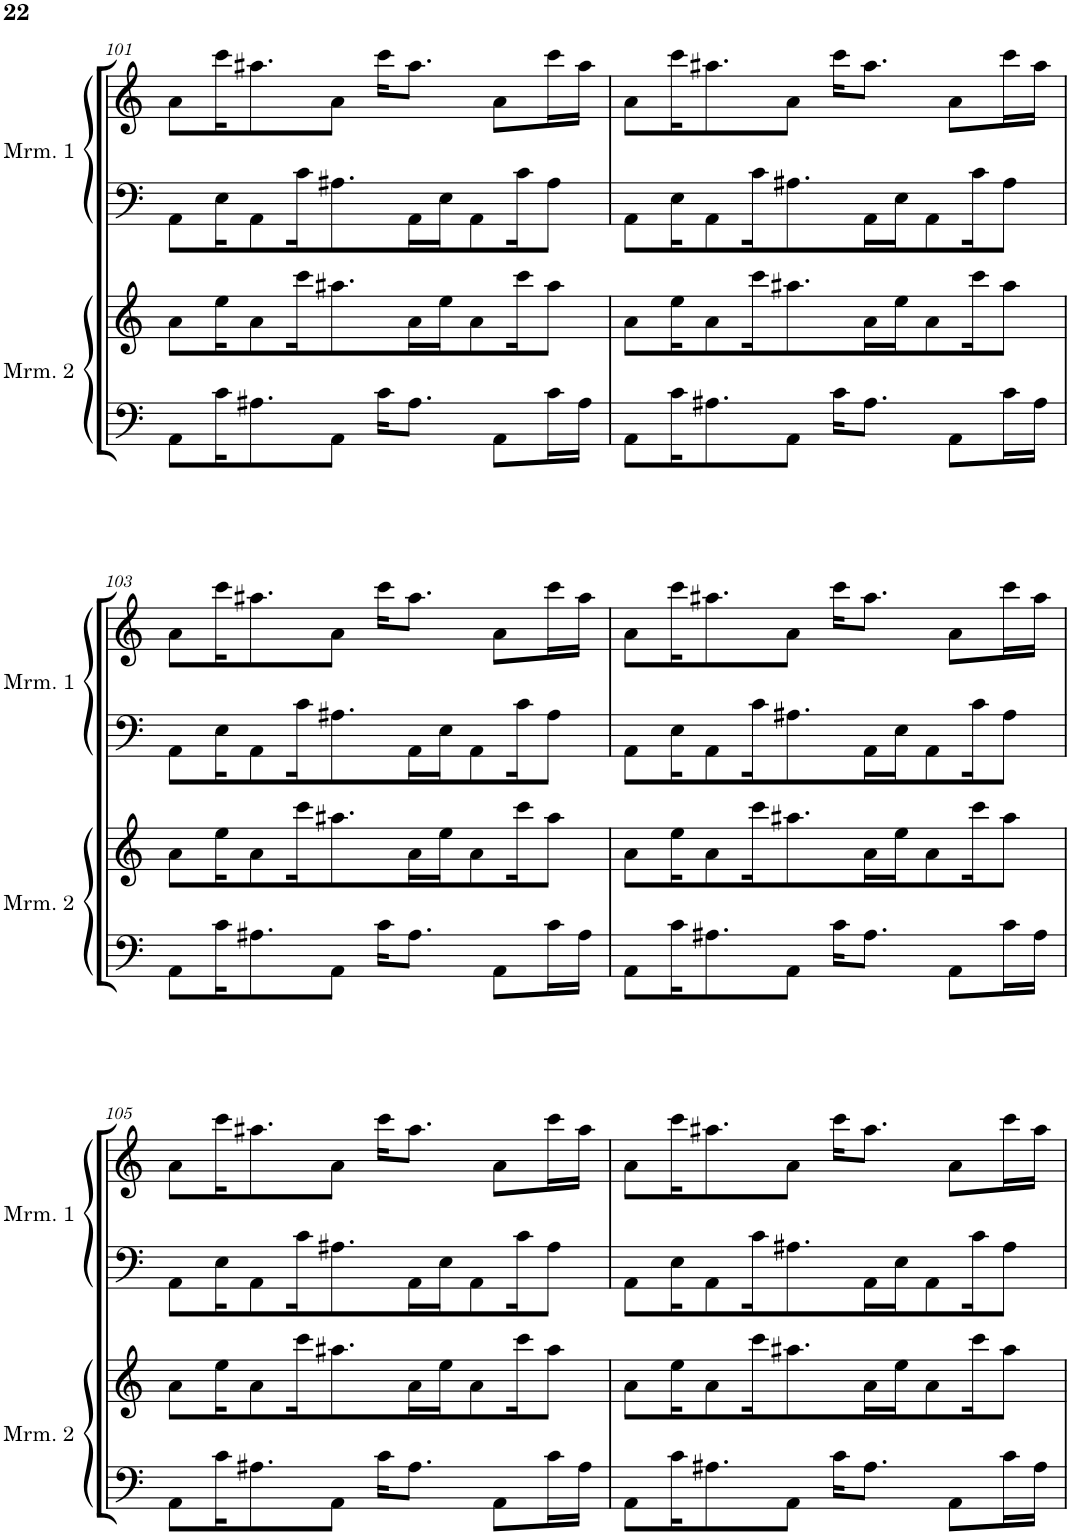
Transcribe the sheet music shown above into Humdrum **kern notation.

**kern	**kern	**kern	**kern
*part4	*part3	*part2	*part1
*staff4	*staff3	*staff2	*staff1
*I"Marimba 2	*I"Marimba 2	*I"Marimba 1	*I"Marimba 1
*I'Mrm. 2	*I'Mrm. 2	*I'Mrm. 1	*I'Mrm. 1
!!LO:PB:g=z
*clefF4	*clefG2	*clefF4	*clefG2
*k[]	*k[]	*k[]	*k[]
*M4/4	*M4/4	*M4/4	*M4/4
=101	=101	=101	=101
8AA\L	8a\L	8AA\L	8a\L
16c\K	16ee\K	16E\K	16ccc\K
8.A#X\	8a\	8AA\	8.aa#X\
.	16ccc\K	16c\K	.
8AA\J	8.aa#X\	8.A#X\	8a\J
16c\KL	.	.	16ccc\KL
8.A#\J	16a\L	16AA\L	8.aa#\J
.	16ee\J	16E\J	.
.	8a\	8AA\	.
8AA\L	.	.	8a\L
.	16ccc\K	16c\K	.
16c\L	8aa#\J	8A#\J	16ccc\L
16A#\JJ	.	.	16aa#\JJ
=102	=102	=102	=102
8AA\L	8a\L	8AA\L	8a\L
16c\K	16ee\K	16E\K	16ccc\K
8.A#X\	8a\	8AA\	8.aa#X\
.	16ccc\K	16c\K	.
8AA\J	8.aa#X\	8.A#X\	8a\J
16c\KL	.	.	16ccc\KL
8.A#\J	16a\L	16AA\L	8.aa#\J
.	16ee\J	16E\J	.
.	8a\	8AA\	.
8AA\L	.	.	8a\L
.	16ccc\K	16c\K	.
16c\L	8aa#\J	8A#\J	16ccc\L
16A#\JJ	.	.	16aa#\JJ
!!LO:LB:g=z
=103	=103	=103	=103
8AA\L	8a\L	8AA\L	8a\L
16c\K	16ee\K	16E\K	16ccc\K
8.A#X\	8a\	8AA\	8.aa#X\
.	16ccc\K	16c\K	.
8AA\J	8.aa#X\	8.A#X\	8a\J
16c\KL	.	.	16ccc\KL
8.A#\J	16a\L	16AA\L	8.aa#\J
.	16ee\J	16E\J	.
.	8a\	8AA\	.
8AA\L	.	.	8a\L
.	16ccc\K	16c\K	.
16c\L	8aa#\J	8A#\J	16ccc\L
16A#\JJ	.	.	16aa#\JJ
=104	=104	=104	=104
8AA\L	8a\L	8AA\L	8a\L
16c\K	16ee\K	16E\K	16ccc\K
8.A#X\	8a\	8AA\	8.aa#X\
.	16ccc\K	16c\K	.
8AA\J	8.aa#X\	8.A#X\	8a\J
16c\KL	.	.	16ccc\KL
8.A#\J	16a\L	16AA\L	8.aa#\J
.	16ee\J	16E\J	.
.	8a\	8AA\	.
8AA\L	.	.	8a\L
.	16ccc\K	16c\K	.
16c\L	8aa#\J	8A#\J	16ccc\L
16A#\JJ	.	.	16aa#\JJ
!!LO:LB:g=z
=105	=105	=105	=105
8AA\L	8a\L	8AA\L	8a\L
16c\K	16ee\K	16E\K	16ccc\K
8.A#X\	8a\	8AA\	8.aa#X\
.	16ccc\K	16c\K	.
8AA\J	8.aa#X\	8.A#X\	8a\J
16c\KL	.	.	16ccc\KL
8.A#\J	16a\L	16AA\L	8.aa#\J
.	16ee\J	16E\J	.
.	8a\	8AA\	.
8AA\L	.	.	8a\L
.	16ccc\K	16c\K	.
16c\L	8aa#\J	8A#\J	16ccc\L
16A#\JJ	.	.	16aa#\JJ
=106	=106	=106	=106
8AA\L	8a\L	8AA\L	8a\L
16c\K	16ee\K	16E\K	16ccc\K
8.A#X\	8a\	8AA\	8.aa#X\
.	16ccc\K	16c\K	.
8AA\J	8.aa#X\	8.A#X\	8a\J
16c\KL	.	.	16ccc\KL
8.A#\J	16a\L	16AA\L	8.aa#\J
.	16ee\J	16E\J	.
.	8a\	8AA\	.
8AA\L	.	.	8a\L
.	16ccc\K	16c\K	.
16c\L	8aa#\J	8A#\J	16ccc\L
16A#\JJ	.	.	16aa#\JJ
=	=	=	=
*-	*-	*-	*-
